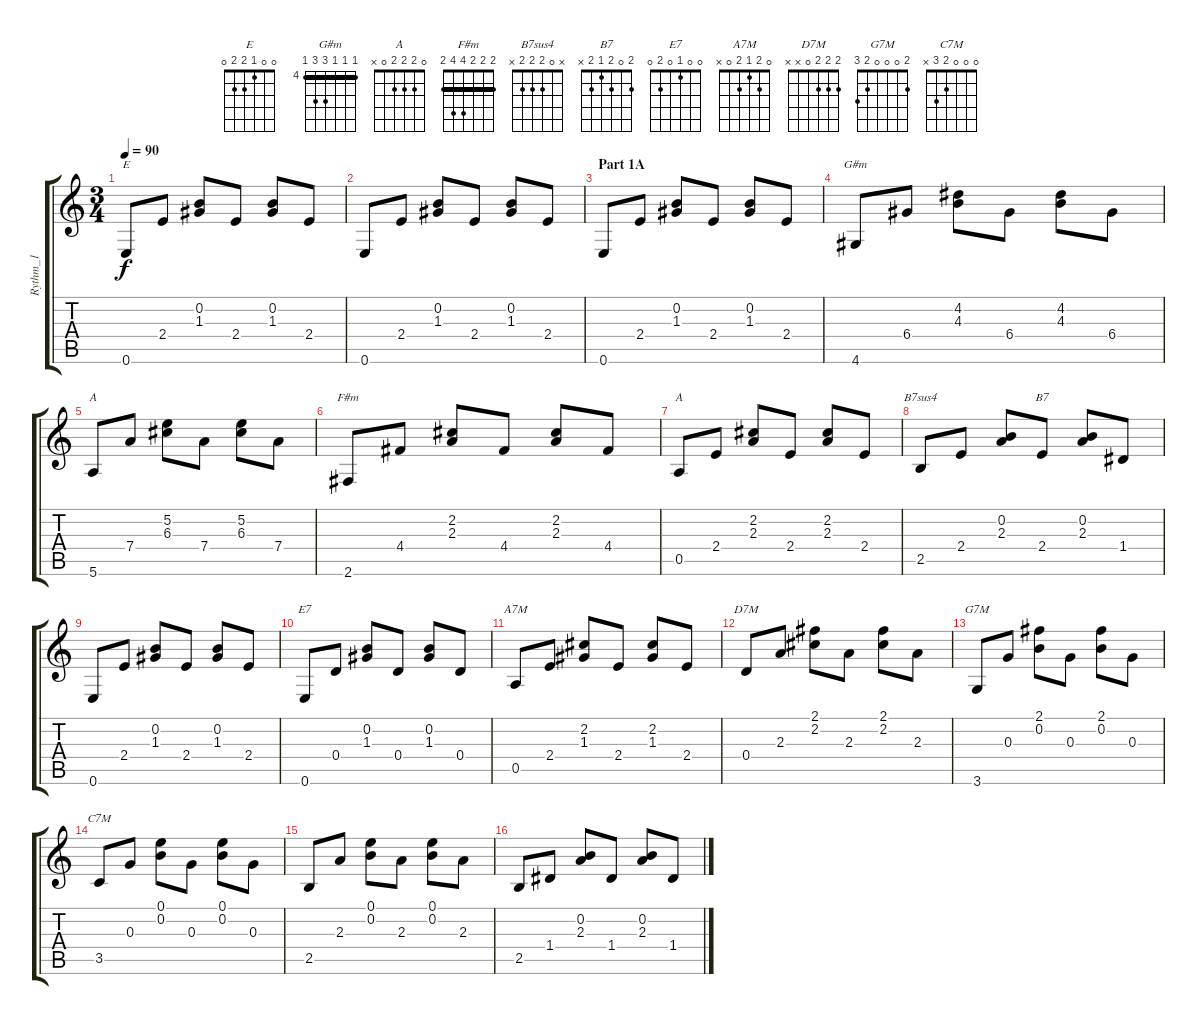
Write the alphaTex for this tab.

\track ("Rythm_1" "Rythm_1") {instrument acousticguitarnylon}
\staff {score tabs}
\tuning (E4 B3 G3 D3 A2 E2) {hide}
\chord ("E" 0 0 1 2 2 0)
\chord ("G#m" 4 4 4 6 6 4) {firstfret 4 barre 4}
\chord ("A" 5 5 6 7 7 5) {firstfret 5 barre 5}
\chord ("F#m" 2 2 2 4 4 2) {barre 2}
\chord ("A" 0 2 2 2 0 x)
\chord ("B7sus4" x 0 2 2 2 x)
\chord ("B7" 2 0 2 1 2 x)
\chord ("E7" 0 0 1 0 2 0)
\chord ("A7M" 0 2 1 2 0 x)
\chord ("D7M" 2 2 2 0 x x)
\chord ("G7M" 2 0 0 0 2 3)
\chord ("C7M" 0 0 0 2 3 x)
\ts (3 4)
\tempo 90
\clef g2
\ks c
0.6.8{ch "E" dy f instrument acousticguitarnylon} 2.4.8 (0.2 1.3).8 2.4.8 (0.2 1.3).8 2.4.8 |
0.6.8 2.4.8 (0.2 1.3).8 2.4.8 (0.2 1.3).8 2.4.8 |
\section ("" "Part 1A")
0.6.8 2.4.8 (0.2 1.3).8 2.4.8 (0.2 1.3).8 2.4.8 |
4.6.8{ch "G#m"} 6.4.8 (4.2 4.3).8 6.4.8 (4.2 4.3).8 6.4.8 |
5.6.8{ch "A"} 7.4.8 (5.2 6.3).8 7.4.8 (5.2 6.3).8 7.4.8 |
2.6.8{ch "F#m"} 4.4.8 (2.2 2.3).8 4.4.8 (2.2 2.3).8 4.4.8 |
0.5.8{ch "A"} 2.4.8 (2.2 2.3).8 2.4.8 (2.2 2.3).8 2.4.8 |
2.5.8{ch "B7sus4"} 2.4.8 (0.2 2.3).8 2.4.8{ch "B7"} (0.2 2.3).8 1.4.8 |
0.6.8 2.4.8 (0.2 1.3).8 2.4.8 (0.2 1.3).8 2.4.8 |
0.6.8{ch "E7"} 0.4.8 (0.2 1.3).8 0.4.8 (0.2 1.3).8 0.4.8 |
0.5.8{ch "A7M"} 2.4.8 (2.2 1.3).8 2.4.8 (2.2 1.3).8 2.4.8 |
0.4.8{ch "D7M"} 2.3.8 (2.1 2.2).8 2.3.8 (2.1 2.2).8 2.3.8 |
3.6.8{ch "G7M"} 0.3.8 (2.1 0.2).8 0.3.8 (2.1 0.2).8 0.3.8 |
3.5.8{ch "C7M"} 0.3.8 (0.1 0.2).8 0.3.8 (0.1 0.2).8 0.3.8 |
2.5.8 2.3.8 (0.1 0.2).8 2.3.8 (0.1 0.2).8 2.3.8 |
2.5.8 1.4.8 (0.2 2.3).8 1.4.8 (0.2 2.3).8 1.4.8
